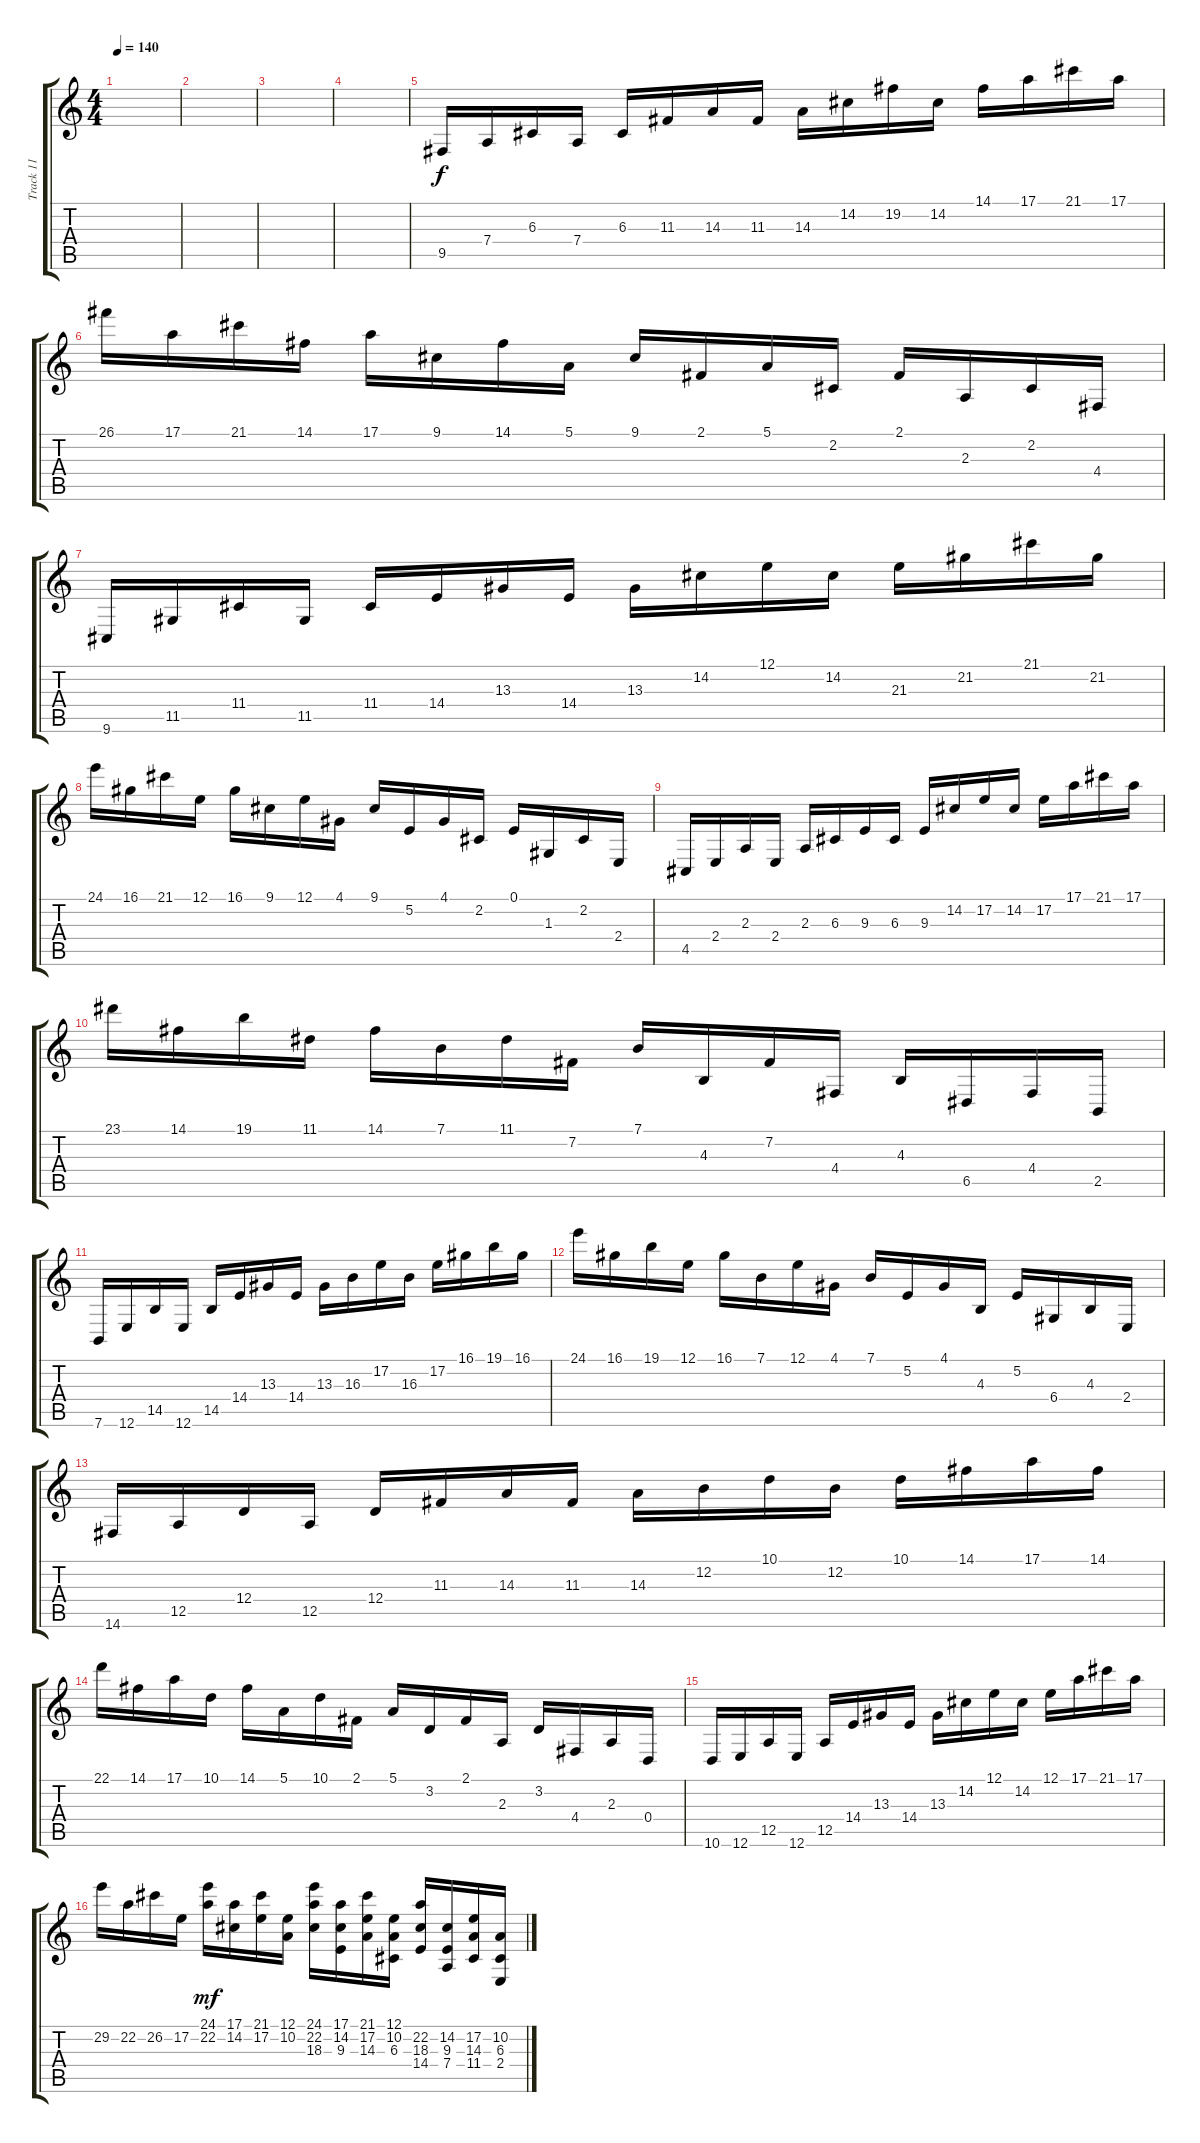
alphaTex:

\track ("Track 11" "Track 11") {instrument lead1square}
\staff {score tabs}
\tuning (E4 B3 G3 D3 A2 E2) {hide}
\ts (4 4)
\tempo 140
\clef g2
\ks c
|
|
|
|
9.5.16 7.4.16 6.3.16 7.4.16 6.3.16 11.3.16 14.3.16 11.3.16 14.3.16 14.2.16 19.2.16 14.2.16 14.1.16 17.1.16 21.1.16 17.1.16 |
26.1.16 17.1.16 21.1.16 14.1.16 17.1.16 9.1.16 14.1.16 5.1.16 9.1.16 2.1.16 5.1.16 2.2.16 2.1.16 2.3.16 2.2.16 4.4.16 |
9.6.16 11.5.16 11.4.16 11.5.16 11.4.16 14.4.16 13.3.16 14.4.16 13.3.16 14.2.16 12.1.16 14.2.16 21.3.16 21.2.16 21.1.16 21.2.16 |
24.1.16 16.1.16 21.1.16 12.1.16 16.1.16 9.1.16 12.1.16 4.1.16 9.1.16 5.2.16 4.1.16 2.2.16 0.1.16 1.3.16 2.2.16 2.4.16 |
4.5.16 2.4.16 2.3.16 2.4.16 2.3.16 6.3.16 9.3.16 6.3.16 9.3.16 14.2.16 17.2.16 14.2.16 17.2.16 17.1.16 21.1.16 17.1.16 |
23.1.16 14.1.16 19.1.16 11.1.16 14.1.16 7.1.16 11.1.16 7.2.16 7.1.16 4.3.16 7.2.16 4.4.16 4.3.16 6.5.16 4.4.16 2.5.16 |
7.6.16 12.6.16 14.5.16 12.6.16 14.5.16 14.4.16 13.3.16 14.4.16 13.3.16 16.3.16 17.2.16 16.3.16 17.2.16 16.1.16 19.1.16 16.1.16 |
24.1.16 16.1.16 19.1.16 12.1.16 16.1.16 7.1.16 12.1.16 4.1.16 7.1.16 5.2.16 4.1.16 4.3.16 5.2.16 6.4.16 4.3.16 2.4.16 |
14.6.16 12.5.16 12.4.16 12.5.16 12.4.16 11.3.16 14.3.16 11.3.16 14.3.16 12.2.16 10.1.16 12.2.16 10.1.16 14.1.16 17.1.16 14.1.16 |
22.1.16 14.1.16 17.1.16 10.1.16 14.1.16 5.1.16 10.1.16 2.1.16 5.1.16 3.2.16 2.1.16 2.3.16 3.2.16 4.4.16 2.3.16 0.4.16 |
10.6.16 12.6.16 12.5.16 12.6.16 12.5.16 14.4.16 13.3.16 14.4.16 13.3.16 14.2.16 12.1.16 14.2.16 12.1.16 17.1.16 21.1.16 17.1.16 |
29.2.16 22.2.16 26.2.16 17.2.16 (24.1 22.2).16{dy mf} (17.1 14.2).16 (21.1 17.2).16 (12.1 10.2).16 (24.1 22.2 18.3).16 (17.1 14.2 9.3).16 (21.1 17.2 14.3).16 (12.1 10.2 6.3).16 (22.2 18.3 14.4).16 (14.2 9.3 7.4).16 (17.2 14.3 11.4).16 (10.2 6.3 2.4).16
